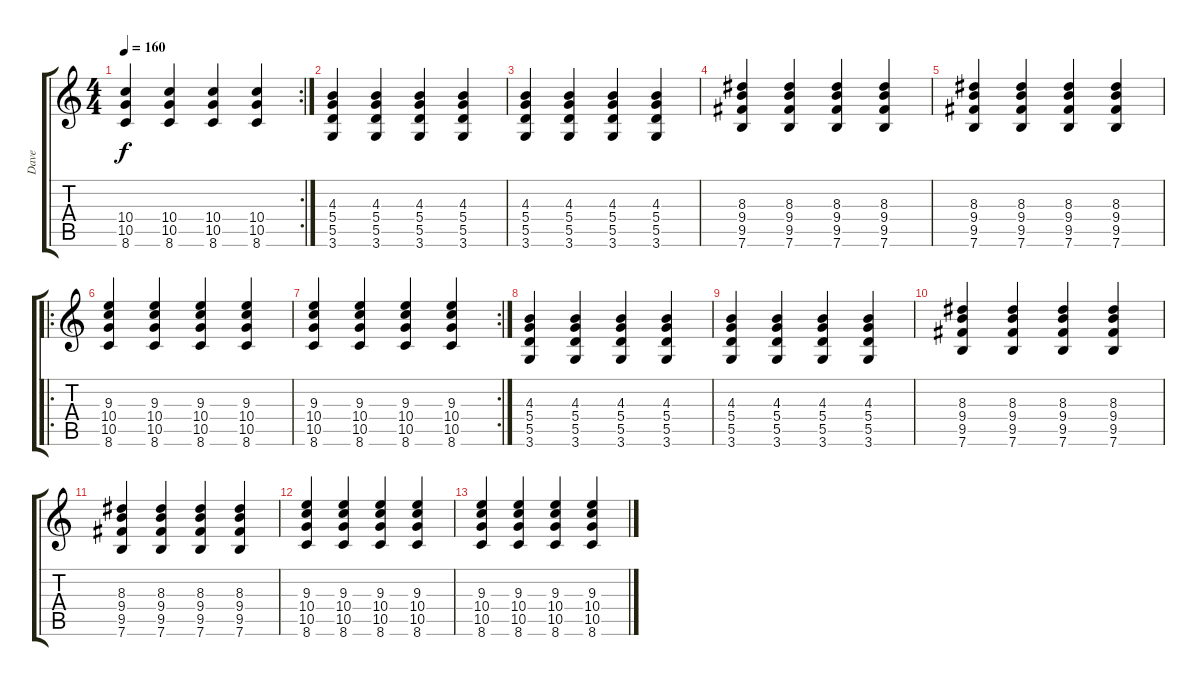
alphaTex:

\track ("Dave" "Dave") {instrument overdrivenguitar}
\staff {score tabs}
\tuning (E4 B3 G3 D3 A2 E2) {hide}
\rc 2
\ts (4 4)
\tempo 160
\clef g2
\ks c
(10.4 10.5 8.6).4{dy f} (10.4 10.5 8.6).4 (10.4 10.5 8.6).4 (10.4 10.5 8.6).4 |
(4.3 5.4 5.5 3.6).4 (4.3 5.4 5.5 3.6).4 (4.3 5.4 5.5 3.6).4 (4.3 5.4 5.5 3.6).4 |
(4.3 5.4 5.5 3.6).4 (4.3 5.4 5.5 3.6).4 (4.3 5.4 5.5 3.6).4 (4.3 5.4 5.5 3.6).4 |
(8.3 9.4 9.5 7.6).4 (8.3 9.4 9.5 7.6).4 (8.3 9.4 9.5 7.6).4 (8.3 9.4 9.5 7.6).4 |
(8.3 9.4 9.5 7.6).4 (8.3 9.4 9.5 7.6).4 (8.3 9.4 9.5 7.6).4 (8.3 9.4 9.5 7.6).4 |
\ro
(9.3 10.4 10.5 8.6).4 (9.3 10.4 10.5 8.6).4 (9.3 10.4 10.5 8.6).4 (9.3 10.4 10.5 8.6).4 |
\rc 2
(9.3 10.4 10.5 8.6).4 (9.3 10.4 10.5 8.6).4 (9.3 10.4 10.5 8.6).4 (9.3 10.4 10.5 8.6).4 |
(4.3 5.4 5.5 3.6).4 (4.3 5.4 5.5 3.6).4 (4.3 5.4 5.5 3.6).4 (4.3 5.4 5.5 3.6).4 |
(4.3 5.4 5.5 3.6).4 (4.3 5.4 5.5 3.6).4 (4.3 5.4 5.5 3.6).4 (4.3 5.4 5.5 3.6).4 |
(8.3 9.4 9.5 7.6).4 (8.3 9.4 9.5 7.6).4 (8.3 9.4 9.5 7.6).4 (8.3 9.4 9.5 7.6).4 |
(8.3 9.4 9.5 7.6).4 (8.3 9.4 9.5 7.6).4 (8.3 9.4 9.5 7.6).4 (8.3 9.4 9.5 7.6).4 |
(9.3 10.4 10.5 8.6).4 (9.3 10.4 10.5 8.6).4 (9.3 10.4 10.5 8.6).4 (9.3 10.4 10.5 8.6).4 |
(9.3 10.4 10.5 8.6).4 (9.3 10.4 10.5 8.6).4 (9.3 10.4 10.5 8.6).4 (9.3 10.4 10.5 8.6).4
